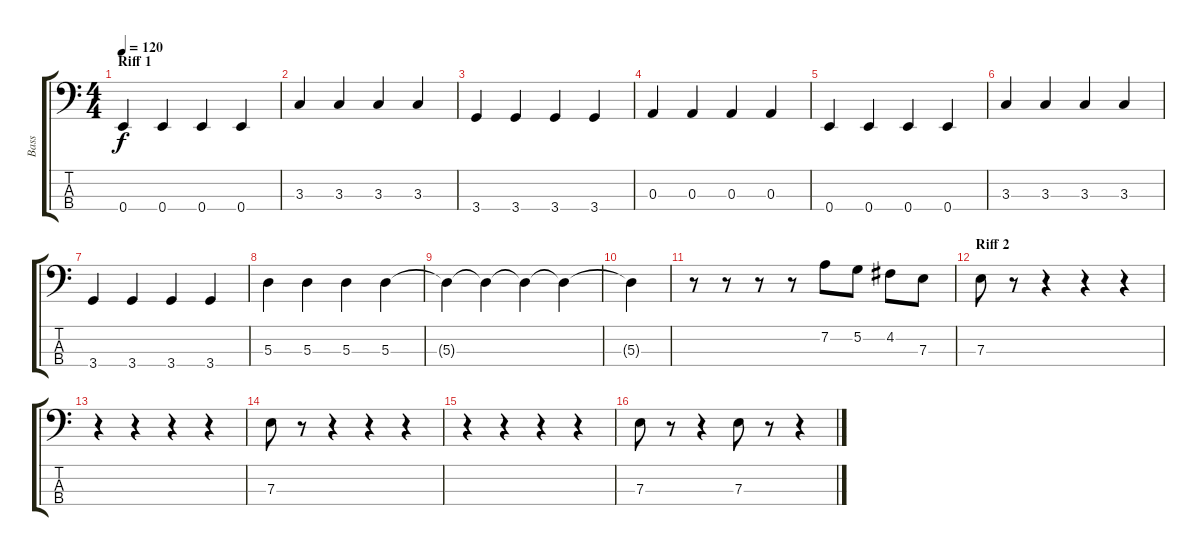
\track ("Bass" "Bass") {instrument electricbassfinger}
\staff {score tabs}
\tuning (G2 D2 A1 E1) {hide}
\ts (4 4)
\section ("" "Riff 1")
\tempo 120
\clef f4
\ks c
0.4.4{dy f instrument electricbassfinger} 0.4.4 0.4.4 0.4.4 |
3.3.4 3.3.4 3.3.4 3.3.4 |
3.4.4 3.4.4 3.4.4 3.4.4 |
0.3.4 0.3.4 0.3.4 0.3.4 |
0.4.4 0.4.4 0.4.4 0.4.4 |
3.3.4 3.3.4 3.3.4 3.3.4 |
3.4.4 3.4.4 3.4.4 3.4.4 |
5.3.4 5.3.4 5.3.4 5.3.4 |
5.3{t}.4 5.3{t}.4 5.3{t}.4 5.3{t}.4 |
5.3{t}.4 |
r.8 r.8 r.8 r.8 7.2.8 5.2.8 4.2.8 7.3.8 |
\section ("" "Riff 2")
7.3.8 r.8 r.4 r.4 r.4 |
r.4 r.4 r.4 r.4 |
7.3.8 r.8 r.4 r.4 r.4 |
r.4 r.4 r.4 r.4 |
7.3.8 r.8 r.4 7.3.8 r.8 r.4
